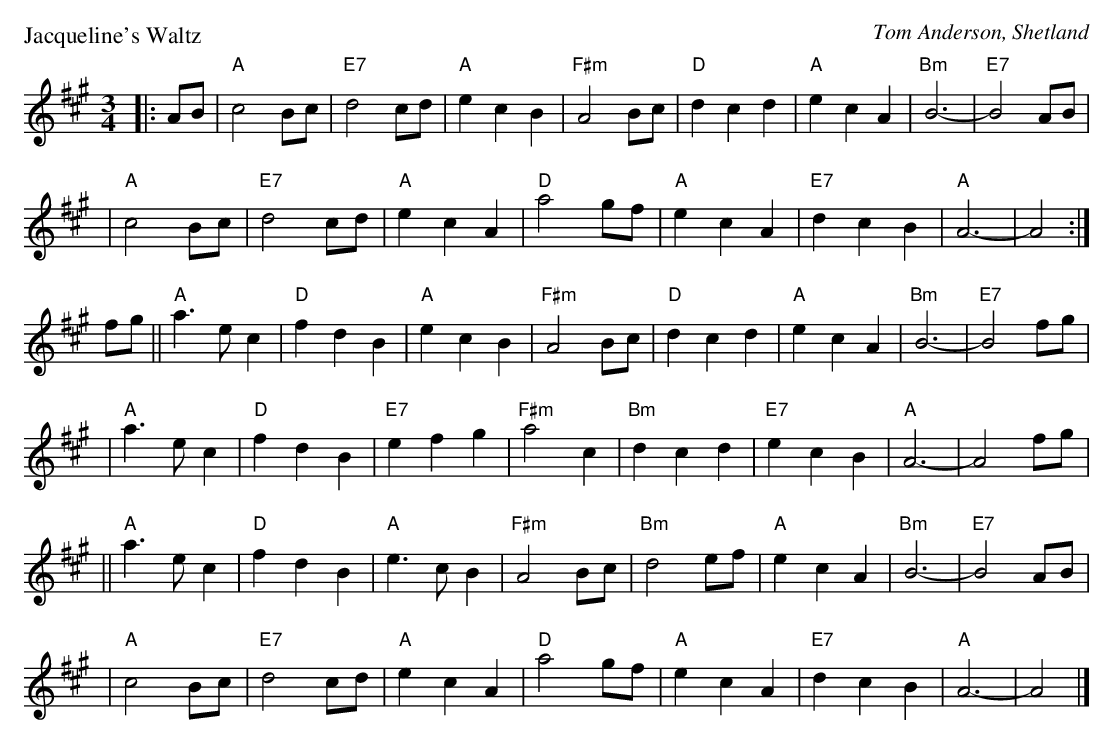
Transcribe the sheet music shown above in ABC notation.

X:1
P: Jacqueline's Waltz
C: Tom Anderson, Shetland
M: 3/4
K: A
L: 1/8
|: AB \
| "A"c4 Bc | "E7"d4 cd | "A"e2 c2 B2 | "F#m"A4 Bc \
| "D"d2 c2 d2 | "A"e2 c2 A2 |  "Bm"B6- | "E7"B4 AB |
| "A"c4 Bc | "E7"d4 cd | "A"e2 c2 A2 | "D"a4 gf \
| "A"e2 c2 A2 | "E7"d2 c2 B2 | "A"A6- | A4 :|
fg \
|| "A"a3 e c2 | "D"f2 d2 B2 | "A"e2 c2 B2 | "F#m"A4 Bc \
| "D"d2 c2 d2 | "A"e2 c2 A2 |  "Bm"B6- | "E7"B4 fg |
| "A"a3 e c2 | "D"f2 d2 B2 | "E7"e2 f2 g2 | "F#m"a4 c2 \
| "Bm"d2 c2 d2 | "E7"e2 c2 B2 | "A"A6- | A4 fg |
|| "A"a3 e c2 | "D"f2 d2 B2 | "A"e3 c B2 | "F#m"A4 Bc \
| "Bm"d4 ef | "A"e2 c2 A2 |  "Bm"B6- | "E7"B4 AB |
| "A"c4 Bc | "E7"d4 cd | "A"e2 c2 A2 | "D"a4 gf \
| "A"e2 c2 A2 | "E7"d2 c2 B2 | "A"A6- | A4 |]
